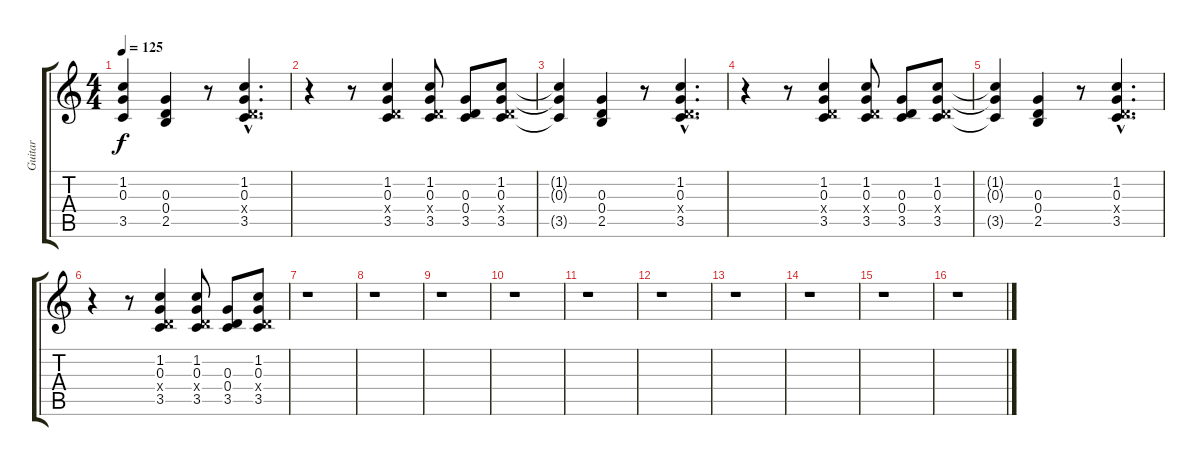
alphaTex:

\track ("Guitar" "Guitar") {instrument overdrivenguitar}
\staff {score tabs}
\tuning (E4 B3 G3 D3 A2 E2) {hide}
\ts (4 4)
\tempo 125
\clef g2
\ks c
(1.2{t} 0.3{t} 3.5{t}).4{dy f} (0.3 0.4 2.5).4 r.8 (1.2{hac} 0.3{hac} 0.4{hac x} 3.5{hac}).4{d} |
r.4 r.8 (1.2 0.3 0.4{x} 3.5).4 (1.2 0.3 0.4{x} 3.5).8 (0.3 0.4 3.5).8 (1.2 0.3 0.4{x} 3.5).8 |
(1.2{t} 0.3{t} 3.5{t}).4 (0.3 0.4 2.5).4 r.8 (1.2{hac} 0.3{hac} 0.4{hac x} 3.5{hac}).4{d} |
r.4 r.8 (1.2 0.3 0.4{x} 3.5).4 (1.2 0.3 0.4{x} 3.5).8 (0.3 0.4 3.5).8 (1.2 0.3 0.4{x} 3.5).8 |
(1.2{t} 0.3{t} 3.5{t}).4 (0.3 0.4 2.5).4 r.8 (1.2{hac} 0.3{hac} 0.4{hac x} 3.5{hac}).4{d} |
r.4 r.8 (1.2 0.3 0.4{x} 3.5).4 (1.2 0.3 0.4{x} 3.5).8 (0.3 0.4 3.5).8 (1.2 0.3 0.4{x} 3.5).8 |
r.1 |
r.1 |
r.1 |
r.1 |
r.1 |
r.1 |
r.1 |
r.1 |
r.1 |
r.1
